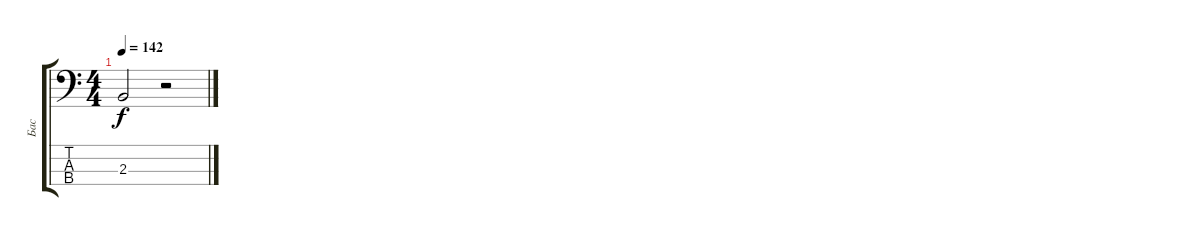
\track ("Бас" "Бас") {instrument electricbassfinger}
\staff {score tabs}
\tuning (G2 D2 A1 E1) {hide}
\ts (4 4)
\tempo 142
\clef f4
\ks c
2.3{t}.2{dy f} r.2
